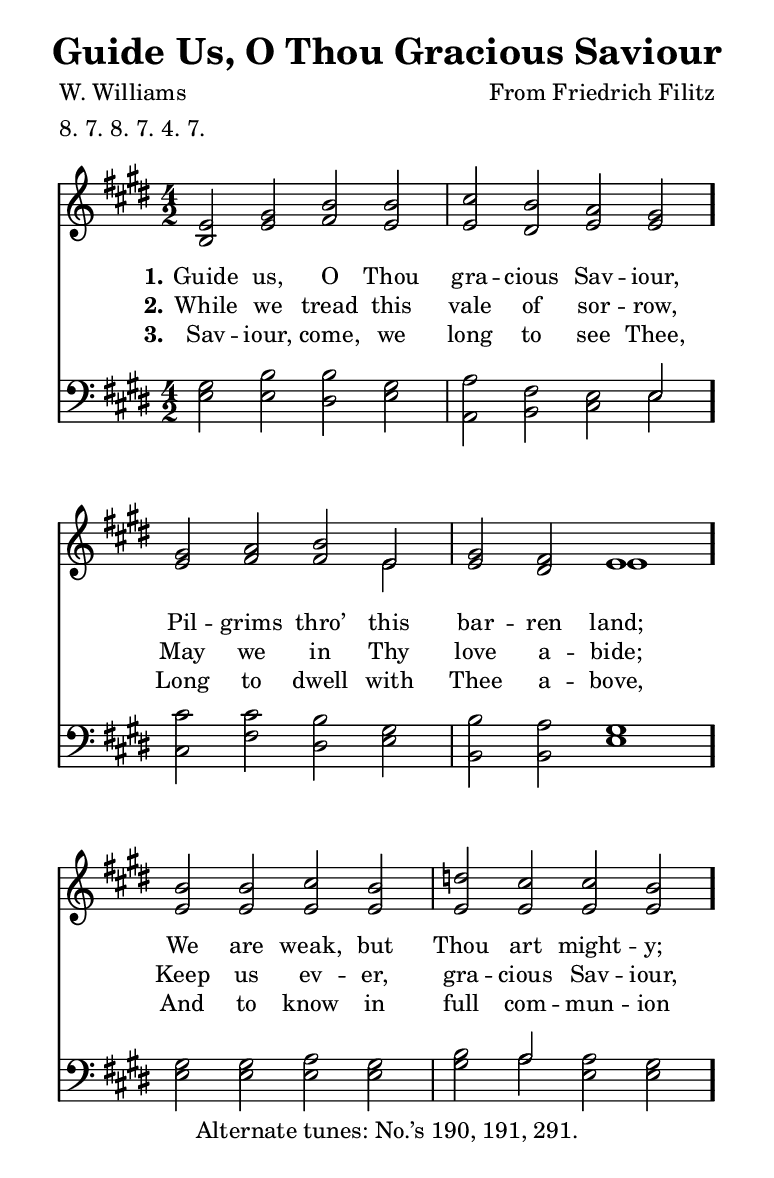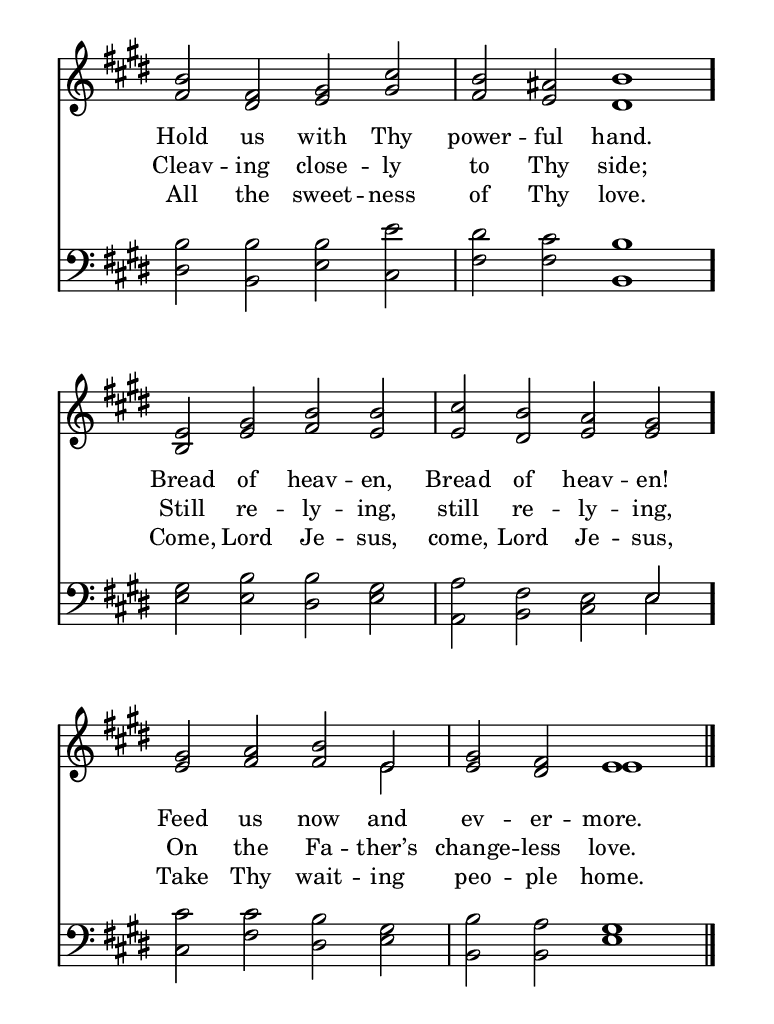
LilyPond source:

\include "common/global.ily"
\paper {
  \include "common/paper.ily"
  system-count = #(cond (is-eogsized 4) (#t #f))
  oddFooterMarkup = \markup { \fill-line { \on-the-fly \first-page "Alternate tunes: No.’s 190, 191, 291." } }
}

\header{
  hymnnumber = "163"
  title = "Guide Us, O Thou Gracious Saviour"
  tunename = "Mannheim"
  meter = "8. 7. 8. 7. 4. 7."
  poet = "W. Williams"
  composer = "From Friedrich Filitz"
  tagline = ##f
}

global = {
  \include "common/overrides.ily"
  \override Staff.TimeSignature.style = #'numbered
  \time 4/2
  \override Score.MetronomeMark.transparent = ##t % hide all fermata changes too
  \tempo 2=80
  \key e \major
  \autoBeamOff
}

notesSoprano = {
\global
\relative c' {

  e2 gis b b | cis b a gis |
  gis2 a b e, | gis fis e1 |
  b'2 b cis b | d cis cis b |
  b2 fis gis cis | b ais b1 |
  e,2 gis b b | cis b a gis |
  gis2 a b e, | gis fis e1 |

  \bar "|."

}
}

notesAlto = {
\global
\relative e' {

  b2 e fis e | e dis e e |
  e2 fis fis e | e dis e1 |
  e2 e e e | e e e e |
  fis2 dis e gis | fis e dis1 |
  b2 e fis e | e dis e e |
  e2 fis fis e | e dis e1 |

}
}

notesTenor = {
\global
\relative a {

  gis2 b b gis | a fis e e |
  cis'2 cis b gis | b a gis1 |
  gis2 gis a gis | b a a gis |
  b2 b b e | dis cis b1 |
  gis2 b b gis | a fis e e |
  cis'2 cis b gis | b a gis1 |

}
}

notesBass = {
\global
\relative f {

  e2 e dis e | a, b cis e |
  cis2 fis dis e | b b e1 |
  e2 e e e | gis a e e |
  dis b e cis | fis fis b,1 |
  e2 e dis e | a, b cis e |
  cis2 fis dis e | b b e1 |

}
}

wordsA = \lyricmode {
\set stanza = "1."

Guide us, O Thou gra -- cious Sav -- iour, \bar "."
Pil -- grims thro’ this bar -- ren land; \bar "."
We are weak, but Thou art might -- y; \bar "."
Hold us with Thy power -- ful hand. \bar "."
Bread of heav -- en, Bread of heav -- en! \bar "."
Feed us now and ev -- er -- more. \bar "."

}

wordsB = \lyricmode {
\set stanza = "2."

While we tread this vale of sor -- row,
May we in Thy love a -- bide;
Keep us ev -- er, gra -- cious Sav -- iour,
Cleav -- ing close -- ly to Thy side;
Still re -- ly -- ing, still re -- ly -- ing,
On the Fa -- ther’s change -- less love.

}

wordsC = \lyricmode {
\set stanza = "3."

Sav -- iour, come, we long to see Thee,
Long to dwell with Thee a -- bove,
And to know in full com -- mun -- ion
All the sweet -- ness of Thy love.
Come, Lord Je -- sus, come, Lord Je -- sus,
Take Thy wait -- ing peo -- ple home.

}

\score {
  \context ChoirStaff <<
    \context Staff = upper <<
      \set Staff.autoBeaming = ##f
      \set ChoirStaff.systemStartDelimiter = #'SystemStartBar
      \set ChoirStaff.printPartCombineTexts = ##f
      \partcombine #'(2 . 11) \notesSoprano \notesAlto
      \context NullVoice = sopranos { \voiceOne << \notesSoprano >> }
      \context Lyrics = one   \lyricsto sopranos \wordsA
      \context Lyrics = two   \lyricsto sopranos \wordsB
      \context Lyrics = three \lyricsto sopranos \wordsC
    >>
    \context Staff = men <<
      \set Staff.autoBeaming = ##f
      \clef bass
      \set ChoirStaff.printPartCombineTexts = ##f
      \partcombine #'(2 . 11) \notesTenor \notesBass
    >>
  >>
  \layout {
    \include "common/layout.ily"
  }
  \midi{
    \include "common/midi.ily"
  }
}

\version "2.19.49"  % necessary for upgrading to future LilyPond versions.

% vi:set et ts=2 sw=2 ai nocindent syntax=lilypond:
